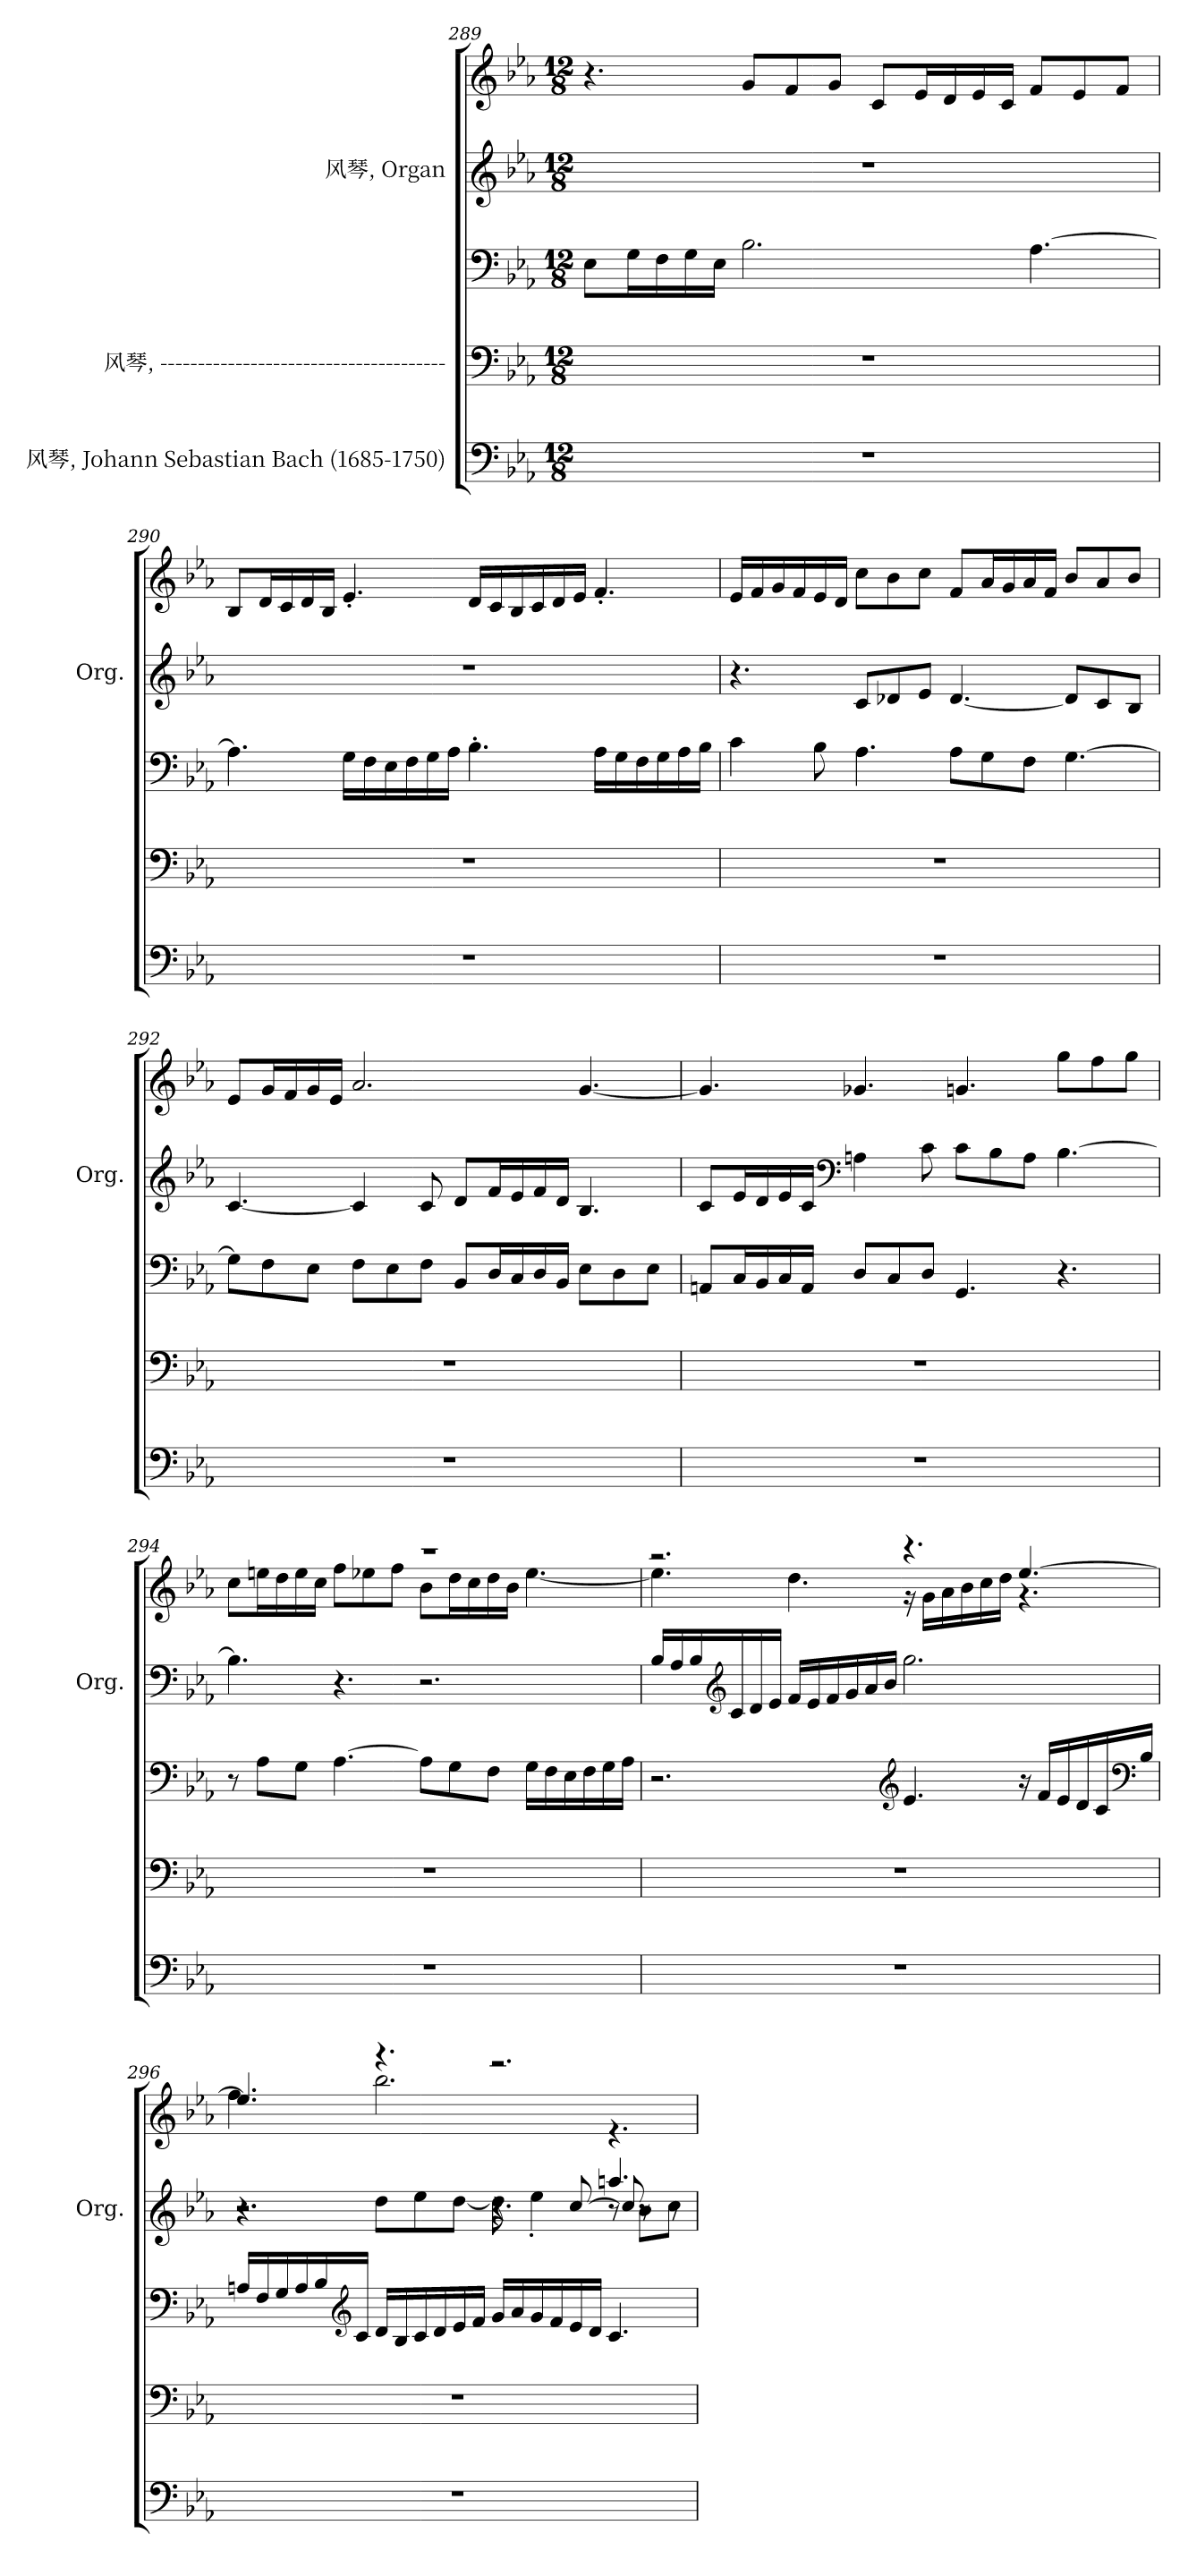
**kern	**kern	**kern	**kern	**kern
*part3	*part2	*part2	*part1	*part1
*staff5	*staff4	*staff3	*staff2	*staff1
*I"风琴, Johann Sebastian Bach   (1685-1750)	*I"风琴, --------------------------------------	*	*I"风琴, Organ	*
*	*	*	*I'Org.	*
!!LO:LB:g=z
*clefF4	*clefF4	*clefF4	*clefG2	*clefG2
*k[b-e-a-]	*k[b-e-a-]	*k[b-e-a-]	*k[b-e-a-]	*k[b-e-a-]
*M12/8	*M12/8	*M12/8	*M12/8	*M12/8
=289	=289	=289	=289	=289
1.r	1.r	8E-\L	1.r	4.r
.	.	16G\L	.	.
.	.	16F\	.	.
.	.	16G\	.	.
.	.	16E-\JJ	.	.
.	.	2.B-\	.	8g/L
.	.	.	.	8f/
.	.	.	.	8g/J
.	.	.	.	8c/L
.	.	.	.	16e-/L
.	.	.	.	16d/
.	.	.	.	16e-/
.	.	.	.	16c/JJ
.	.	[4.A-\	.	8f/L
.	.	.	.	8e-/
.	.	.	.	8f/J
=290	=290	=290	=290	=290
1.r	1.r	4.A-\]	1.r	8B-/L
.	.	.	.	16d/L
.	.	.	.	16c/
.	.	.	.	16d/
.	.	.	.	16B-/JJ
.	.	16G\LL	.	4.e-'/
.	.	16F\	.	.
.	.	16E-\	.	.
.	.	16F\	.	.
.	.	16G\	.	.
.	.	16A-\JJ	.	.
.	.	4.B-'\	.	16d/LL
.	.	.	.	16c/
.	.	.	.	16B-/
.	.	.	.	16c/
.	.	.	.	16d/
.	.	.	.	16e-/JJ
.	.	16A-\LL	.	4.f'/
.	.	16G\	.	.
.	.	16F\	.	.
.	.	16G\	.	.
.	.	16A-\	.	.
.	.	16B-\JJ	.	.
!!LO:PB:g=z
=291	=291	=291	=291	=291
1.r	1.r	4c\	4.r	16e-/LL
.	.	.	.	16f/
.	.	.	.	16g/
.	.	.	.	16f/
.	.	8B-\	.	16e-/
.	.	.	.	16d/JJ
.	.	4.A-\	8c/L	8cc\L
.	.	.	8d-X/	8b-\
.	.	.	8e-/J	8cc\J
.	.	8A-\L	[4.d-/	8f/L
.	.	8G\	.	16a-/L
.	.	.	.	16g/
.	.	8F\J	.	16a-/
.	.	.	.	16f/JJ
.	.	[4.G\	8d-/L]	8b-/L
.	.	.	8c/	8a-/
.	.	.	8B-/J	8b-/J
=292	=292	=292	=292	=292
1.r	1.r	8G\L]	[4.c/	8e-/L
.	.	8F\	.	16g/L
.	.	.	.	16f/
.	.	8E-\J	.	16g/
.	.	.	.	16e-/JJ
.	.	8F\L	4c/]	2.a-/
.	.	8E-\	.	.
.	.	8F\J	8c/	.
.	.	8BB-/L	8d/L	.
.	.	16D/L	16f/L	.
.	.	16C/	16e-/	.
.	.	16D/	16f/	.
.	.	16BB-/JJ	16d/JJ	.
.	.	8E-\L	4.B-/	[4.g/
.	.	8D\	.	.
.	.	8E-\J	.	.
!!LO:LB:g=z
=293	=293	=293	=293	=293
1.r	1.r	8AAn/L	8c/L	4.g/]
.	.	16C/L	16e-/L	.
.	.	16BB-/	16d/	.
.	.	16C/	16e-/	.
.	.	16AA/JJ	16c/JJ	.
*	*	*	*clefF4	*
.	.	8D/L	4An\	4.g-X/
.	.	8C/	.	.
.	.	8D/J	8c\	.
.	.	4.GG/	8c\L	4.gn/
.	.	.	8B-\	.
.	.	.	8A\J	.
.	.	4.r	[4.B-\	8gg\L
.	.	.	.	8ff\
.	.	.	.	8gg\J
=294	=294	=294	=294	=294
*	*	*	*	*^
1.r	1.r	8r	4.B-\]	1.r	8cc\L
.	.	8A-\L	.	.	16een\L
.	.	.	.	.	16dd\
.	.	8G\J	.	.	16ee\
.	.	.	.	.	16cc\JJ
.	.	[4.A-\	4.r	.	8ff\L
.	.	.	.	.	8ee-X\
.	.	.	.	.	8ff\J
.	.	8A-\L]	2.r	.	8b-\L
.	.	8G\	.	.	16dd\L
.	.	.	.	.	16cc\
.	.	8F\J	.	.	16dd\
.	.	.	.	.	16b-\JJ
.	.	16G\LL	.	.	[4.ee-\
.	.	16F\	.	.	.
.	.	16E-\	.	.	.
.	.	16F\	.	.	.
.	.	16G\	.	.	.
.	.	16A-\JJ	.	.	.
!!LO:PB:g=z	!!
=295	=295	=295	=295	=295	=295
1.r	1.r	2.r	16B-/LL	2.r	4.ee-\]
.	.	.	16A-/	.	.
.	.	.	16B-/	.	.
*	*	*	*clefG2	*	*
.	.	.	16c/	.	.
.	.	.	16d/	.	.
.	.	.	16e-/JJ	.	.
.	.	.	16f/LL	.	4.dd\
.	.	.	16e-/	.	.
.	.	.	16f/	.	.
.	.	.	16g/	.	.
.	.	.	16a-/	.	.
.	.	.	16b-/JJ	.	.
*	*	*clefG2	*	*	*
.	.	4.e-/	2.gg\	4.r	16r
.	.	.	.	.	16g\LL
.	.	.	.	.	16a-\
.	.	.	.	.	16b-\
.	.	.	.	.	16cc\
.	.	.	.	.	16dd\JJ
.	.	16r	.	[4.ee-/	4.r
.	.	16f/LL	.	.	.
.	.	16e-/	.	.	.
.	.	16d/	.	.	.
.	.	16c/	.	.	.
*	*	*clefF4	*	*	*
.	.	16B-/JJ	.	.	.
!!LO:LB:g=z	!!
=296	=296	=296	=296	=296	=296
*	*	*	*^	*	*
*	*	*	*	*^	*	*
1.r	1.r	16An/LL	2.r	4.r	2.r	4.ee-/]	4.ff\
.	.	16F/	.	.	.	.	.
.	.	16G/	.	.	.	.	.
.	.	16A/	.	.	.	.	.
.	.	16B-/	.	.	.	.	.
*	*	*clefG2	*	*	*	*	*
.	.	16c/JJ	.	.	.	.	.
.	.	16d/LL	.	8dd\L	.	4.r	2.bb-\
.	.	16B-/	.	.	.	.	.
.	.	16c/	.	8ee-\	.	.	.
.	.	16d/	.	.	.	.	.
.	.	16e-/	.	[8dd\J	.	.	.
.	.	16f/JJ	.	.	.	.	.
.	.	16g/LL	4.r	8dd\]	4r	2.r	.
.	.	16a-/	.	.	.	.	.
.	.	16g/	.	4ee-'\	.	.	.
.	.	16f/	.	.	.	.	.
.	.	16e-/	.	.	[8cc/	.	.
.	.	16d/JJ	.	.	.	.	.
.	.	4.c/	4.aan/	8r	8cc/]	.	4.r
.	.	.	.	8b-\L	8r	.	.
.	.	.	.	8cc\J	8r	.	.
*	*	*	*v	*v	*v	*	*
*	*	*	*	*v	*v
=	=	=	=	=
*-	*-	*-	*-	*-
